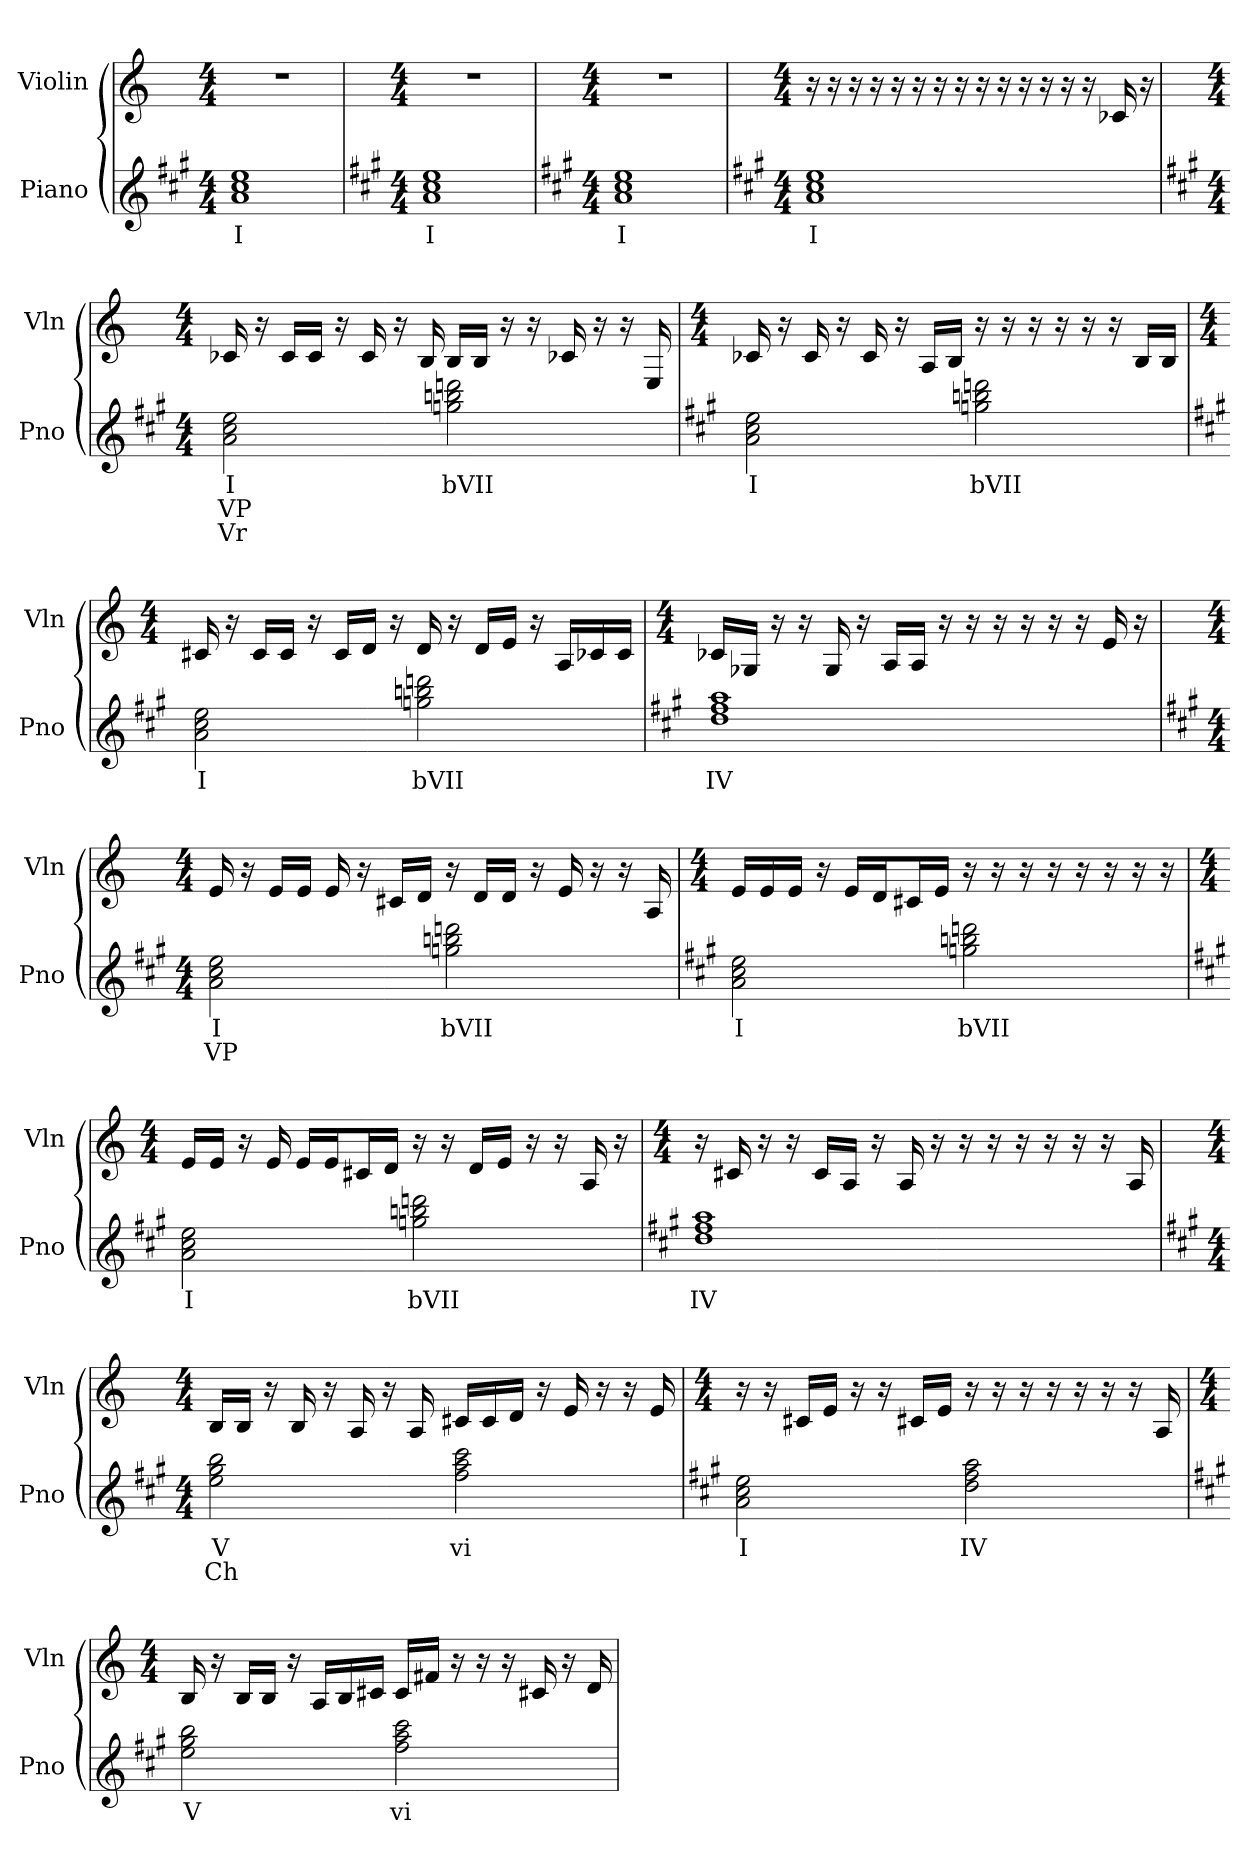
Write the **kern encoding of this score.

**kern	**text	**text	**text	**kern
*part2	*part2	*part2	*part2	*part1
*staff2	*staff2	*staff2	*staff2	*staff1
*I"Piano	*	*	*	*I"Violin
*I'Pno	*	*	*	*I'Vln
*k[f#c#g#]	*	*	*	*
*A:	*	*	*	*
*M4/4	*	*	*	*M4/4
=	=	=	=	=
1a 1cc# 1ee	I	.	.	1r
=	=	=	=	=
*k[f#c#g#]	*	*	*	*
*A:	*	*	*	*
*M4/4	*	*	*	*M4/4
1a 1cc# 1ee	I	.	.	1r
=	=	=	=	=
*k[f#c#g#]	*	*	*	*
*A:	*	*	*	*
*M4/4	*	*	*	*M4/4
1a 1cc# 1ee	I	.	.	1r
=	=	=	=	=
*k[f#c#g#]	*	*	*	*
*A:	*	*	*	*
*M4/4	*	*	*	*M4/4
1a 1cc# 1ee	I	.	.	16r
.	.	.	.	16r
.	.	.	.	16r
.	.	.	.	16r
.	.	.	.	16r
.	.	.	.	16r
.	.	.	.	16r
.	.	.	.	16r
.	.	.	.	16r
.	.	.	.	16r
.	.	.	.	16r
.	.	.	.	16r
.	.	.	.	16r
.	.	.	.	16r
.	.	.	.	16c-X
.	.	.	.	16r
=	=	=	=	=
*k[f#c#g#]	*	*	*	*
*A:	*	*	*	*
*M4/4	*	*	*	*M4/4
2a 2cc# 2ee	I	VP	Vr	16c-X
.	.	.	.	16r
.	.	.	.	16c-LL
.	.	.	.	16c-JJ
.	.	.	.	16r
.	.	.	.	16c-
.	.	.	.	16r
.	.	.	.	16B
2ggn 2bbn 2dddn	bVII	.	.	16BLL
.	.	.	.	16BJJ
.	.	.	.	16r
.	.	.	.	16r
.	.	.	.	16c-X
.	.	.	.	16r
.	.	.	.	16r
.	.	.	.	16E
=	=	=	=	=
*k[f#c#g#]	*	*	*	*
*A:	*	*	*	*
*	*	*	*	*M4/4
2a 2cc# 2ee	I	.	.	16c-X
.	.	.	.	16r
.	.	.	.	16c-
.	.	.	.	16r
.	.	.	.	16c-
.	.	.	.	16r
.	.	.	.	16ALL
.	.	.	.	16BJJ
2ggn 2bbn 2dddn	bVII	.	.	16r
.	.	.	.	16r
.	.	.	.	16r
.	.	.	.	16r
.	.	.	.	16r
.	.	.	.	16r
.	.	.	.	16BLL
.	.	.	.	16BJJ
=	=	=	=	=
*k[f#c#g#]	*	*	*	*
*A:	*	*	*	*
*	*	*	*	*M4/4
2a 2cc# 2ee	I	.	.	16c#X
.	.	.	.	16r
.	.	.	.	16c#LL
.	.	.	.	16c#JJ
.	.	.	.	16r
.	.	.	.	16c#LL
.	.	.	.	16dJJ
.	.	.	.	16r
2ggn 2bbn 2dddn	bVII	.	.	16d
.	.	.	.	16r
.	.	.	.	16dLL
.	.	.	.	16eJJ
.	.	.	.	16r
.	.	.	.	16ALL
.	.	.	.	16c-X
.	.	.	.	16c-JJ
=	=	=	=	=
*k[f#c#g#]	*	*	*	*
*A:	*	*	*	*
*	*	*	*	*M4/4
1dd 1ff# 1aa	IV	.	.	16c-XLL
.	.	.	.	16G-XJJ
.	.	.	.	16r
.	.	.	.	16r
.	.	.	.	16G-
.	.	.	.	16r
.	.	.	.	16ALL
.	.	.	.	16AJJ
.	.	.	.	16r
.	.	.	.	16r
.	.	.	.	16r
.	.	.	.	16r
.	.	.	.	16r
.	.	.	.	16r
.	.	.	.	16e
.	.	.	.	16r
=	=	=	=	=
*k[f#c#g#]	*	*	*	*
*A:	*	*	*	*
*M4/4	*	*	*	*M4/4
2a 2cc# 2ee	I	VP	.	16e
.	.	.	.	16r
.	.	.	.	16eLL
.	.	.	.	16eJJ
.	.	.	.	16e
.	.	.	.	16r
.	.	.	.	16c#XLL
.	.	.	.	16dJJ
2ggn 2bbn 2dddn	bVII	.	.	16r
.	.	.	.	16dLL
.	.	.	.	16dJJ
.	.	.	.	16r
.	.	.	.	16e
.	.	.	.	16r
.	.	.	.	16r
.	.	.	.	16A
=	=	=	=	=
*k[f#c#g#]	*	*	*	*
*A:	*	*	*	*
*	*	*	*	*M4/4
2a 2cc# 2ee	I	.	.	16eLL
.	.	.	.	16e
.	.	.	.	16eJJ
.	.	.	.	16r
.	.	.	.	16eLL
.	.	.	.	16dJ
.	.	.	.	16c#XL
.	.	.	.	16eJJ
2ggn 2bbn 2dddn	bVII	.	.	16r
.	.	.	.	16r
.	.	.	.	16r
.	.	.	.	16r
.	.	.	.	16r
.	.	.	.	16r
.	.	.	.	16r
.	.	.	.	16r
=	=	=	=	=
*k[f#c#g#]	*	*	*	*
*A:	*	*	*	*
*	*	*	*	*M4/4
2a 2cc# 2ee	I	.	.	16eLL
.	.	.	.	16eJJ
.	.	.	.	16r
.	.	.	.	16e
.	.	.	.	16eLL
.	.	.	.	16eJ
.	.	.	.	16c#XL
.	.	.	.	16dJJ
2ggn 2bbn 2dddn	bVII	.	.	16r
.	.	.	.	16r
.	.	.	.	16dLL
.	.	.	.	16eJJ
.	.	.	.	16r
.	.	.	.	16r
.	.	.	.	16A
.	.	.	.	16r
=	=	=	=	=
*k[f#c#g#]	*	*	*	*
*A:	*	*	*	*
*	*	*	*	*M4/4
1dd 1ff# 1aa	IV	.	.	16r
.	.	.	.	16c#X
.	.	.	.	16r
.	.	.	.	16r
.	.	.	.	16c#LL
.	.	.	.	16AJJ
.	.	.	.	16r
.	.	.	.	16A
.	.	.	.	16r
.	.	.	.	16r
.	.	.	.	16r
.	.	.	.	16r
.	.	.	.	16r
.	.	.	.	16r
.	.	.	.	16r
.	.	.	.	16A
=	=	=	=	=
*k[f#c#g#]	*	*	*	*
*A:	*	*	*	*
*M4/4	*	*	*	*M4/4
2ee 2gg# 2bb	V	Ch	.	16BLL
.	.	.	.	16BJJ
.	.	.	.	16r
.	.	.	.	16B
.	.	.	.	16r
.	.	.	.	16A
.	.	.	.	16r
.	.	.	.	16A
2ff# 2aa 2ccc#	vi	.	.	16c#XLL
.	.	.	.	16c#
.	.	.	.	16dJJ
.	.	.	.	16r
.	.	.	.	16e
.	.	.	.	16r
.	.	.	.	16r
.	.	.	.	16e
=	=	=	=	=
*k[f#c#g#]	*	*	*	*
*A:	*	*	*	*
*	*	*	*	*M4/4
2a 2cc# 2ee	I	.	.	16r
.	.	.	.	16r
.	.	.	.	16c#XLL
.	.	.	.	16eJJ
.	.	.	.	16r
.	.	.	.	16r
.	.	.	.	16c#XLL
.	.	.	.	16eJJ
2dd 2ff# 2aa	IV	.	.	16r
.	.	.	.	16r
.	.	.	.	16r
.	.	.	.	16r
.	.	.	.	16r
.	.	.	.	16r
.	.	.	.	16r
.	.	.	.	16A
=	=	=	=	=
*k[f#c#g#]	*	*	*	*
*A:	*	*	*	*
*	*	*	*	*M4/4
2ee 2gg# 2bb	V	.	.	16B
.	.	.	.	16r
.	.	.	.	16BLL
.	.	.	.	16BJJ
.	.	.	.	16r
.	.	.	.	16ALL
.	.	.	.	16B
.	.	.	.	16c#XJJ
2ff# 2aa 2ccc#	vi	.	.	16c#LL
.	.	.	.	16f#XJJ
.	.	.	.	16r
.	.	.	.	16r
.	.	.	.	16r
.	.	.	.	16c#X
.	.	.	.	16r
.	.	.	.	16d
=	=	=	=	=
*-	*-	*-	*-	*-
